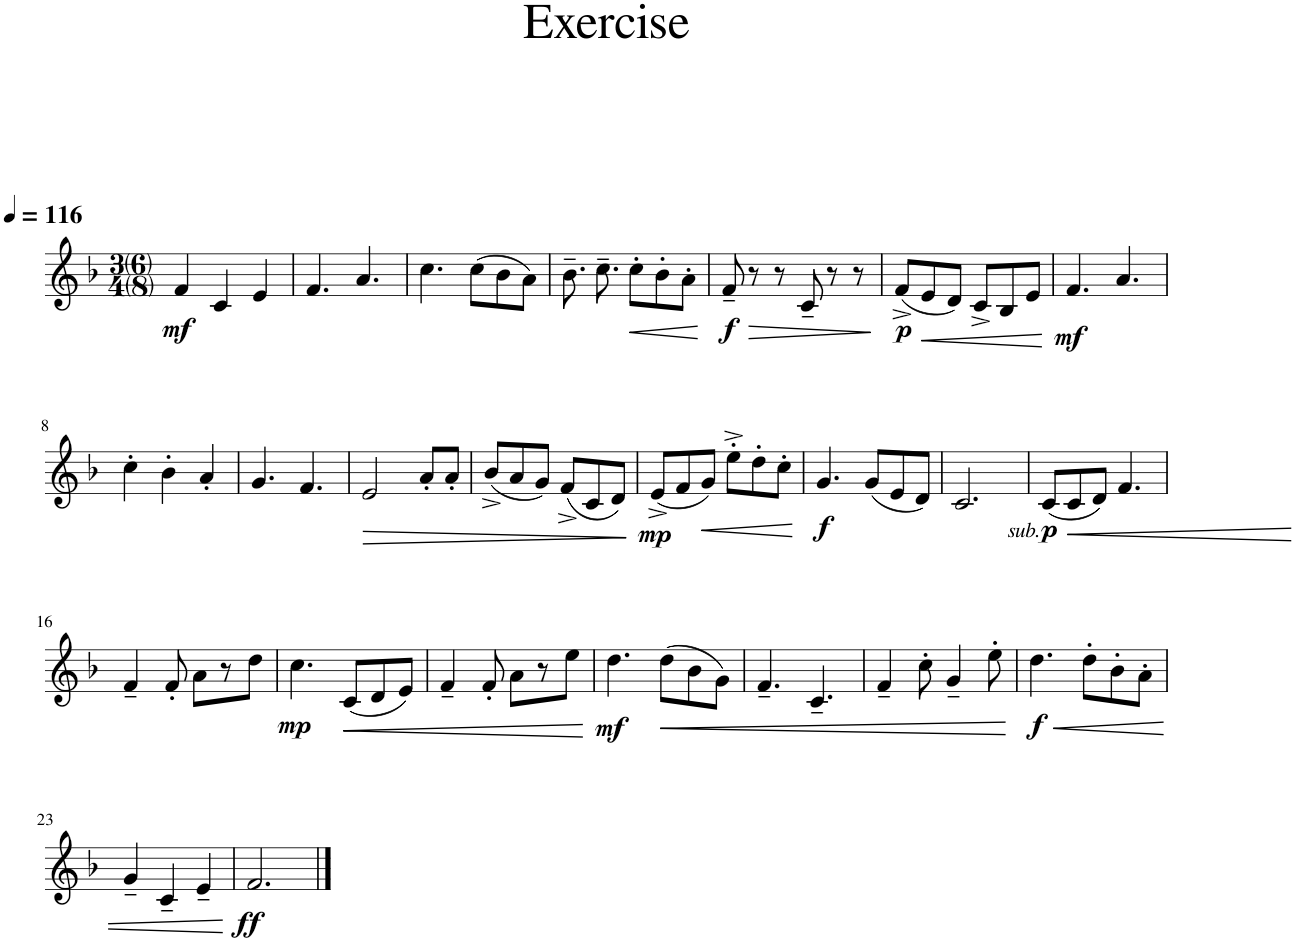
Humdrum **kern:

**kern	**dynam
*part1	*part1
*staff1	*staff1
*I"Baritone Saxophone	*
*I'Bar. Sax.	*
*clefG2	*
*Trd12c21	*
*k[b-]	*
*M36/48	*
*MM116	*
=1	=1
!	!LO:DY:b
4f/	mf
4c/	.
4e/	.
=2	=2
4.f/	.
4.a/	.
=3	=3
4.cc\	.
(8cc\L	.
8b-\	.
8a\J)	.
=4	=4
8.b-~\	.
8.cc~\	.
!	!LO:HP:b
8cc'\L	<
8b-'\	.
8a'\J	.
.	[
=5	=5
!	!LO:DY:b
8f~/	f
!	!LO:HP:b
8r	>
8r	.
8c~/	.
8r	.
8r	.
.	]
=6	=6
!	!LO:DY:b
(8f^/L	p
!	!LO:HP:b
8e/	<
8d/J)	.
8c^/L	.
8B-/	.
8e/J	.
.	[
=7	=7
!	!LO:DY:b
4.f/	mf
4.a/	.
!!LO:LB:g=z
=8	=8
4cc'\	.
4b-'\	.
4a'/	.
=9	=9
4.g/	.
4.f/	.
=10	=10
!	!LO:HP:b
2e/	>
8a'/L	.
8a'/J	.
=11	=11
(8b-^/L	.
8a/	.
8g/J)	.
(8f^/L	.
8c/	.
8d/J)	.
.	]
=12	=12
!	!LO:DY:b
(8e^/L	mp
8f/	.
!	!LO:HP:b
8g/J)	<
8ee'^\L	.
8dd'\	.
8cc'\J	.
.	[
=13	=13
!	!LO:DY:b
4.g/	f
(8g/L	.
8e/	.
8d/J)	.
=14	=14
2.c/	.
=15	=15
!	!LO:DY:b
!	!LO:DY:n=1:b
(8c/L	other-dynamics p
!	!LO:HP:b
8c/	<
8d/J)	.
4.f/	.
.	[
!!LO:LB:g=z
=16	=16
4f~/	.
8f'/	.
8a\L	.
8r	.
8dd\J	.
=17	=17
!	!LO:DY:b
4.cc\	mp
!	!LO:HP:b
(8c/L	<
8d/	.
8e/J)	.
=18	=18
4f~/	.
8f'/	.
8a\L	.
8r	.
8ee\J	.
.	[
=19	=19
!	!LO:DY:b
4.dd\	mf
!	!LO:HP:b
(8dd\L	<
8b-\	.
8g\J)	.
=20	=20
4.f~/	.
4.c~/	.
=21	=21
4f~/	.
8cc'\	.
4g~/	.
8ee'\	.
.	[
=22	=22
!	!LO:HP:b
!	!LO:DY:n=1:b
4.dd\	< f
8dd'\L	.
8b-'\	.
8a'\J	.
!!LO:LB:g=z
=23	=23
4g~/	.
4c~/	.
4e~/	.
.	[
=24	=24
!	!LO:DY:b
2.f/	ff
==	==
*-	*-
